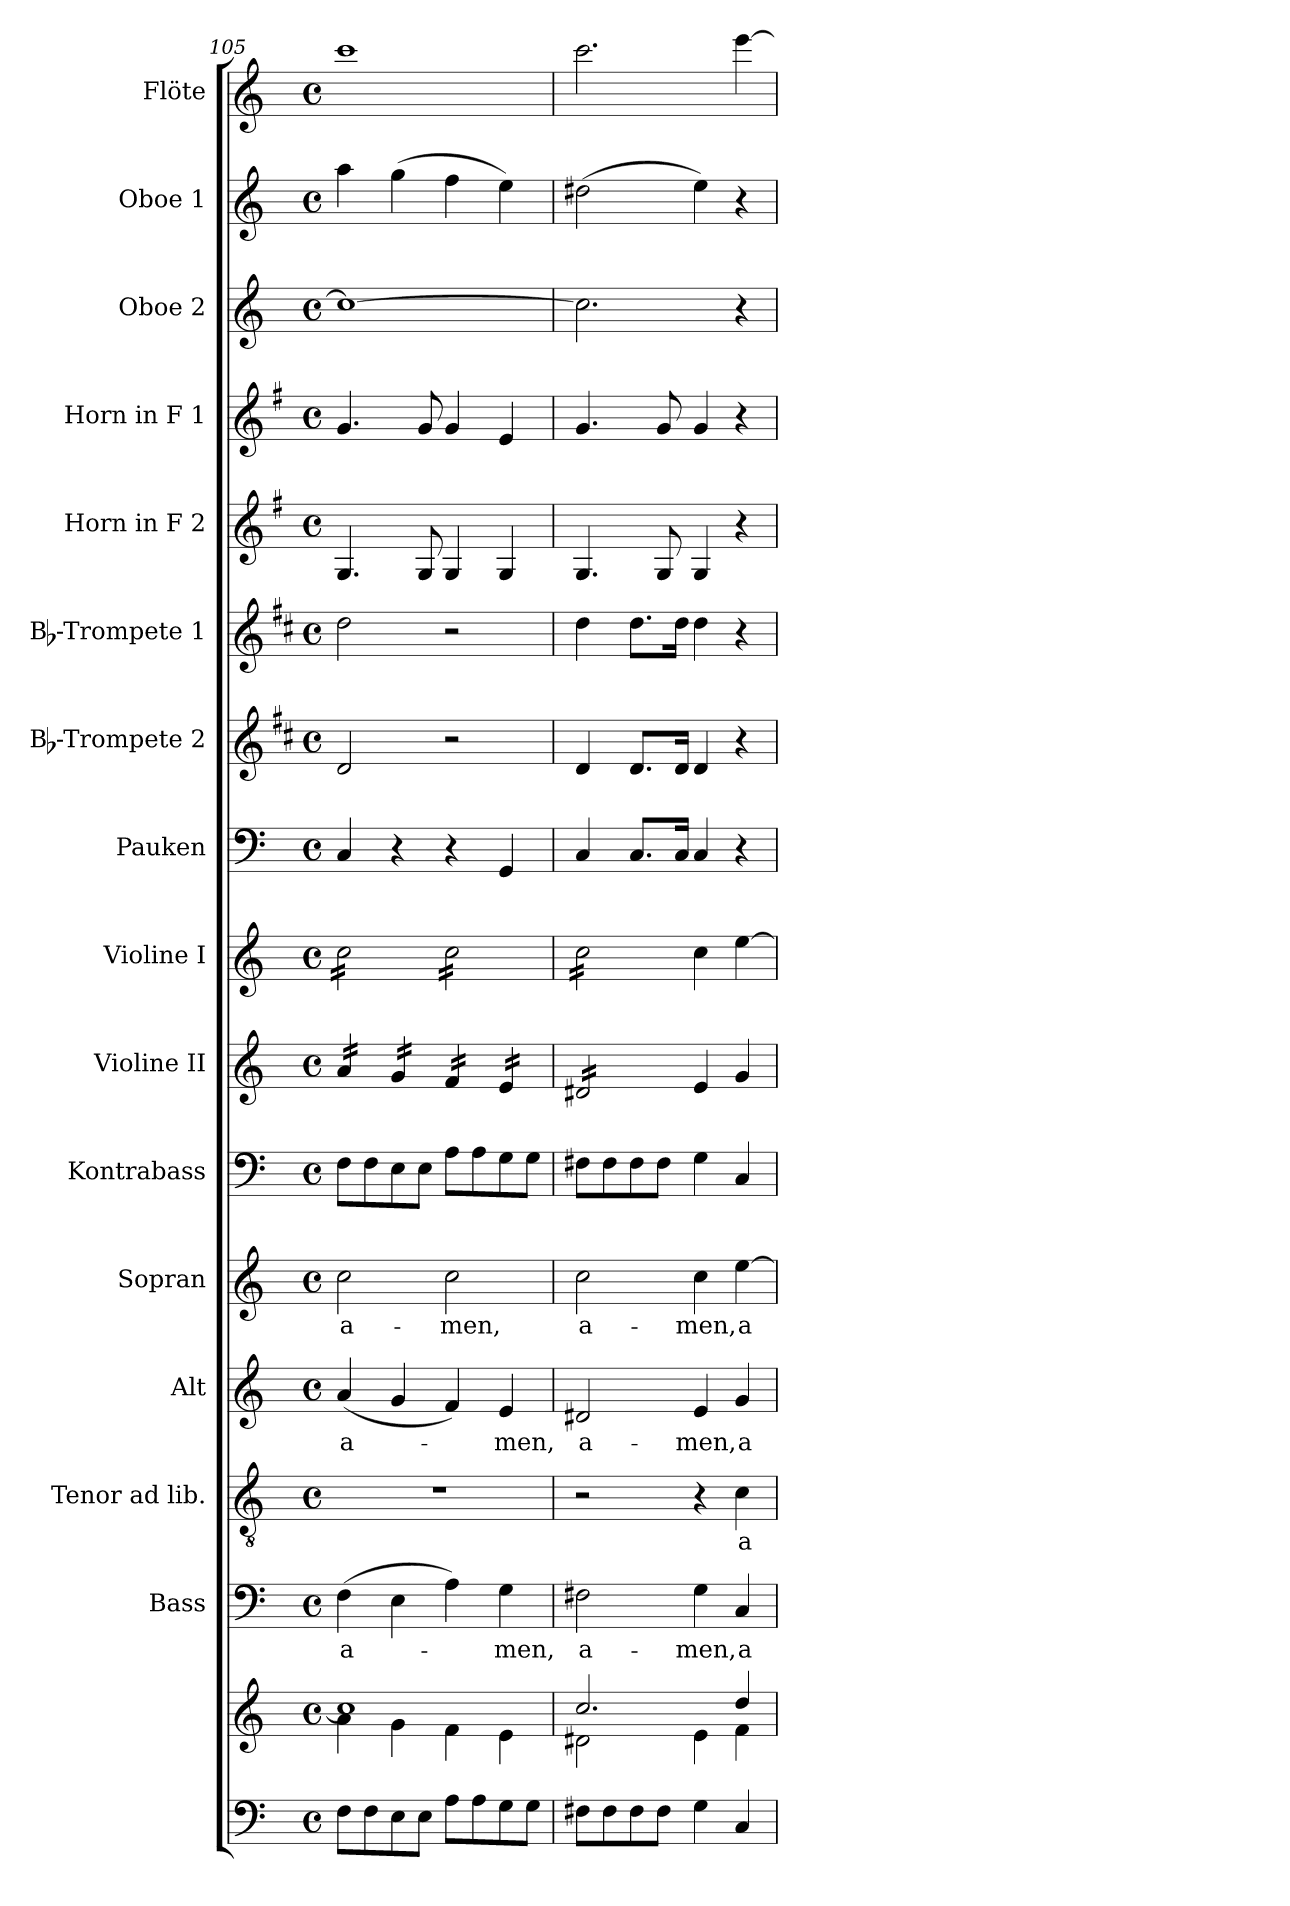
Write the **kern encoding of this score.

**kern	**kern	**kern	**text	**kern	**text	**kern	**text	**kern	**text	**kern	**kern	**kern	**kern	**kern	**kern	**kern	**kern	**kern	**kern	**kern
*part16	*part16	*part15	*part15	*part14	*part14	*part13	*part13	*part12	*part12	*part11	*part10	*part9	*part8	*part7	*part6	*part5	*part4	*part3	*part2	*part1
*staff17	*staff16	*staff15	*staff15	*staff14	*staff14	*staff13	*staff13	*staff12	*staff12	*staff11	*staff10	*staff9	*staff8	*staff7	*staff6	*staff5	*staff4	*staff3	*staff2	*staff1
*	*	*I"Bass	*	*I"Tenor ad lib.	*	*I"Alt	*	*I"Sopran	*	*I"Kontrabass	*I"Violine II	*I"Violine I	*I"Pauken	*I"Bb-Trompete 2	*I"Bb-Trompete 1	*I"Horn in F 2	*I"Horn in F 1	*I"Oboe 2	*I"Oboe 1	*I"Flöte
*	*	*I'B.	*	*I'T.	*	*I'A.	*	*I'S.	*	*I'Kb.	*I'Vl. II	*I'Vl. I	*I'Pk.	*I'Bb Trp. 2	*I'Bb Trp. 1	*	*	*I'Ob. 2	*I'Ob. 1	*I'Fl.
*clefF4	*clefG2	*clefF4	*	*clefGv2	*	*clefG2	*	*clefG2	*	*clefF4	*clefG2	*clefG2	*clefF4	*clefG2	*clefG2	*clefG2	*clefG2	*clefG2	*clefG2	*clefG2
*	*	*	*	*	*	*	*	*	*	*ITrd7c12	*	*	*	*ITrd1c2	*ITrd1c2	*ITrd4c7	*ITrd4c7	*	*	*
*k[]	*k[]	*k[]	*	*k[]	*	*k[]	*	*k[]	*	*k[]	*k[]	*k[]	*k[]	*k[]	*k[]	*k[]	*k[]	*k[]	*k[]	*k[]
*C:	*C:	*C:	*	*C:	*	*C:	*	*C:	*	*C:	*C:	*C:	*C:	*C:	*C:	*C:	*C:	*C:	*C:	*C:
*M4/4	*M4/4	*M4/4	*	*M4/4	*	*M4/4	*	*M4/4	*	*M4/4	*M4/4	*M4/4	*M4/4	*M4/4	*M4/4	*M4/4	*M4/4	*M4/4	*M4/4	*M4/4
*met(c)	*met(c)	*met(c)	*	*met(c)	*	*met(c)	*	*met(c)	*	*met(c)	*met(c)	*met(c)	*met(c)	*met(c)	*met(c)	*met(c)	*met(c)	*met(c)	*met(c)	*met(c)
=105	=105	=105	=105	=105	=105	=105	=105	=105	=105	=105	=105	=105	=105	=105	=105	=105	=105	=105	=105	=105
*	*^	*	*	*	*	*	*	*	*	*	*	*	*	*	*	*	*	*	*	*
!	!	!	!	!LO:LY:b	!	!	!	!LO:LY:b	!	!LO:LY:b	!	!	!	!	!	!	!	!	!	!	!
*	*	*	*	*	*	*	*	*	*	*	*	*tremolo	*	*	*	*	*	*	*	*	*
*	*	*	*	*	*	*	*	*	*	*	*	*	*tremolo	*	*	*	*	*	*	*	*
8F\L	1cc]	4a\	(>4F\	a-	1r	.	(<4a/	a-	2cc\	a-	8FF\L	16a/LL	16cc\LL	4C/	2c/	2cc\	4.C/	4.c/	1cc_	4aa\	1ccc
.	.	.	.	.	.	.	.	.	.	.	.	16a/	16cc\	.	.	.	.	.	.	.	.
8F\	.	.	.	.	.	.	.	.	.	.	8FF\	16a/	16cc\	.	.	.	.	.	.	.	.
.	.	.	.	.	.	.	.	.	.	.	.	16a/JJ	16cc\	.	.	.	.	.	.	.	.
8E\	.	4g\	4E\	.	.	.	4g/	.	.	.	8EE\	16g/LL	16cc\	4r	.	.	.	.	.	(>4gg\	.
.	.	.	.	.	.	.	.	.	.	.	.	16g/	16cc\	.	.	.	.	.	.	.	.
8E\J	.	.	.	.	.	.	.	.	.	.	8EE\J	16g/	16cc\	.	.	.	8C/	8c/	.	.	.
.	.	.	.	.	.	.	.	.	.	.	.	16g/JJ	16cc\JJ	.	.	.	.	.	.	.	.
!	!	!	!	!	!	!	!	!	!	!LO:LY:b	!	!	!	!	!	!	!	!	!	!	!
8A\L	.	4f\	4A\)	.	.	.	4f/)	.	2cc\	-men,	8AA\L	16f/LL	16cc\LL	4r	2r	2r	4C/	4c/	.	4ff\	.
.	.	.	.	.	.	.	.	.	.	.	.	16f/	16cc\	.	.	.	.	.	.	.	.
8A\	.	.	.	.	.	.	.	.	.	.	8AA\	16f/	16cc\	.	.	.	.	.	.	.	.
.	.	.	.	.	.	.	.	.	.	.	.	16f/JJ	16cc\	.	.	.	.	.	.	.	.
!	!	!	!	!LO:LY:b	!	!	!	!LO:LY:b	!	!	!	!	!	!	!	!	!	!	!	!	!
8G\	.	4e\	4G\	-men,	.	.	4e/	-men,	.	.	8GG\	16e/LL	16cc\	4GG/	.	.	4C/	4A/	.	4ee\)	.
.	.	.	.	.	.	.	.	.	.	.	.	16e/	16cc\	.	.	.	.	.	.	.	.
8G\J	.	.	.	.	.	.	.	.	.	.	8GG\J	16e/	16cc\	.	.	.	.	.	.	.	.
.	.	.	.	.	.	.	.	.	.	.	.	16e/JJ	16cc\JJ	.	.	.	.	.	.	.	.
=106	=106	=106	=106	=106	=106	=106	=106	=106	=106	=106	=106	=106	=106	=106	=106	=106	=106	=106	=106	=106	=106
!	!	!	!	!LO:LY:b	!	!	!	!LO:LY:b	!	!LO:LY:b	!	!	!	!	!	!	!	!	!	!	!
8F#X\L	2.cc/	2d#X\	2F#X\	a-	2r	.	2d#X/	a-	2cc\	a-	8FF#X\L	16d#X/LL	16cc\LL	4C/	4c/	4cc\	4.C/	4.c/	2.cc\]	(>2dd#X\	2.ccc\
.	.	.	.	.	.	.	.	.	.	.	.	16d#X/	16cc\	.	.	.	.	.	.	.	.
8F#\	.	.	.	.	.	.	.	.	.	.	8FF#\	16d#X/	16cc\	.	.	.	.	.	.	.	.
.	.	.	.	.	.	.	.	.	.	.	.	16d#X/	16cc\	.	.	.	.	.	.	.	.
8F#\	.	.	.	.	.	.	.	.	.	.	8FF#\	16d#X/	16cc\	8.C/L	8.c/L	8.cc\L	.	.	.	.	.
.	.	.	.	.	.	.	.	.	.	.	.	16d#X/	16cc\	.	.	.	.	.	.	.	.
8F#\J	.	.	.	.	.	.	.	.	.	.	8FF#\J	16d#X/	16cc\	.	.	.	8C/	8c/	.	.	.
.	.	.	.	.	.	.	.	.	.	.	.	16d#X/JJ	16cc\JJ	16C/Jk	16c/Jk	16cc\Jk	.	.	.	.	.
*	*	*	*	*	*	*	*	*	*	*	*	*	*Xtremolo	*	*	*	*	*	*	*	*
*	*	*	*	*	*	*	*	*	*	*	*	*Xtremolo	*	*	*	*	*	*	*	*	*
!	!	!	!	!LO:LY:b	!	!	!	!LO:LY:b	!	!LO:LY:b	!	!	!	!	!	!	!	!	!	!	!
4G\	.	4e\	4G\	-men,	4r	.	4e/	-men,	4cc\	-men,	4GG\	4e/	4cc\	4C/	4c/	4cc\	4C/	4c/	.	4ee\)	.
!	!	!	!	!LO:LY:b	!	!LO:LY:b	!	!LO:LY:b	!	!LO:LY:b	!	!	!	!	!	!	!	!	!	!	!
4C/	4dd/	4f\	4C/	a-	4c\	a-	4g/	a-	[4ee\	a-	4CC/	4g/	[4ee\	4r	4r	4r	4r	4r	4r	4r	[4eee\
*	*v	*v	*	*	*	*	*	*	*	*	*	*	*	*	*	*	*	*	*	*	*
=	=	=	=	=	=	=	=	=	=	=	=	=	=	=	=	=	=	=	=	=
*-	*-	*-	*-	*-	*-	*-	*-	*-	*-	*-	*-	*-	*-	*-	*-	*-	*-	*-	*-	*-
